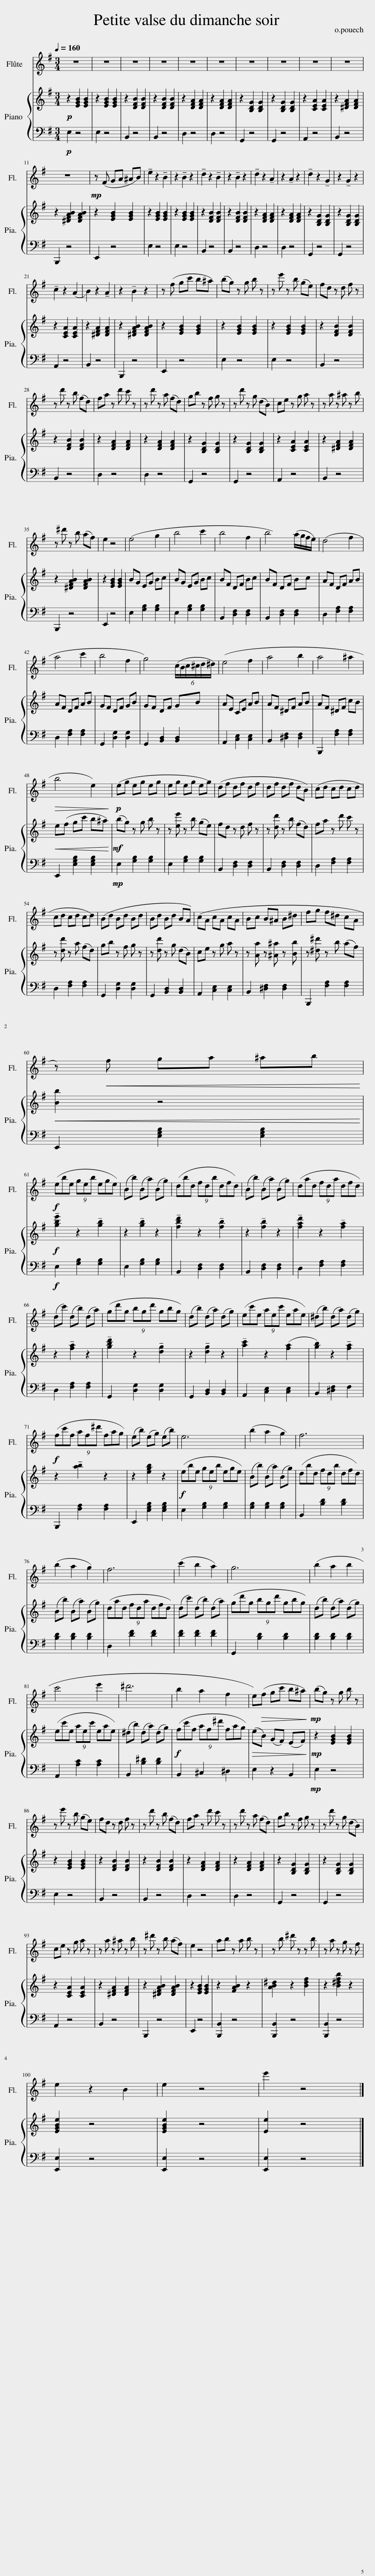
X:1
%%score 1 { 2 | 3 }
L:1/8
Q:1/4=160
M:3/4
I:linebreak $
K:G
V:1 treble
V:2 treble
V:3 bass
V:1
 z6 | z6 | z6 | z6 | z6 | %5
 z6 | z6 | z6 | z6 | z6 |$ %10
 z6 |!mp! z (F GA ^AB) | !tenuto!e2 z2 !tenuto!B2 | z2 !tenuto!B2 z2 | !tenuto!d2 z2 !tenuto!B2 | %15
 z2 !tenuto!B2 z2 | !tenuto!d2 z2 !tenuto!A2 | z2 !tenuto!A2 z2 | !tenuto!d2 z2 !tenuto!G2 | z2 !tenuto!G2 z2 |$ %20
 !tenuto!c2 z2 (A2 | B2) z2 !tenuto!A2 | z2 !tenuto!B2 z2 | z (f gc' b^a) | (bg) z g b z | %25
 z e' z b (ge) | fd z d f z |$ z d' z b (fd) | fa z d' c' z | z d' z a (fd) | %30
 gb z f g z | z d' z g (dB) | ce z g a z | z a z ^a z b |$ z ^d' z b (af) | %35
 e2 z4 | (e4 g2 | b4 c'2 | b4 f2 | b4) (a/g/f/e/) | %40
 (d4 f2 |$ a4 c'2 | b4 f2 | g4) (6:4:6(c/B/c/^c/d/^d/) | (e4 f2 | %45
 a4 b2 | a4 ^a2 |$!>(! b4 e2)!>)! |!p! (eg eg eg | eg eg eg) | %50
 (df df df | df df dB) | (cd cd cd |$ cd cd cd) | (Bd Bd Bd | %55
 Bd Bd BA) | (cA cA cA | Bc B^A B^d | fg f^d cA |$ z)!<(! f ga ^ab!<)! |$ %60
!f! (9:6:9(ebe geb ege) | (Bb) (Ba) (Bg) | (9:6:9(dbd fdb dfd) | (Bb) (Ba) (Bg) | (9:6:9(dad fda dfd) |$ %65
 (dc') (db) (da) | (9:6:9(gd'g bgd' gbg) | (db) (da) (dg) | (9:6:9(ec'e aec' eae) | (^db) (da) (dg) |$ %70
!f! (9:6:9(fc'f af^d' fag) | (eb) (eg) (eb) | e6 | (b2 a2 g2) | f6 |$ %75
 (b2 a2 g2) | f6 | (c'2 b2 a2) | g6 | (b2 a2 b2 |$ %80
 c'4 e'2 | ^d'6 | b2 a2 f2 | e)!>(!(f gc' b^a)!>)! |!mp! (bg) z g b z |$ %85
 z e' z b (ge) | fd z d f z | z d' z b (fd) | fa z d' c' z | z d' z a (fd) | %90
 gb z f g z | z d' z g (dB) |$ ce z g a z | z a z ^a z b | z ^d' z b (af) | %95
 e2 z4 | ab z a b z | z b ^d' z z b | z a z g z f |$ e2 z2 B2 | %100
 e2 z4 | e'2 z4 |] %102
V:2
!p! z2 [EGB]2 [EGB]2 | z2 [EGB]2 [EGB]2 | z2 [DFB]2 [DFB]2 | z2 [DFB]2 [DFB]2 | z2 [DFA]2 [DFA]2 | %5
 z2 [DFA]2 [DFA]2 | z2 [B,DG]2 [B,DG]2 | z2 [B,DG]2 [B,DG]2 | z2 [CEA]2 [CEA]2 | z2 [^DFA]2 [DFA]2 |$ %10
 z2 [^DFAB]2 [DFAB]2 | z2 [EGB]2 [EGB]2 | z2 [EGB]2 [EGB]2 | z2 [EGB]2 [EGB]2 | z2 [DFB]2 [DFB]2 | %15
 z2 [DFB]2 [DFB]2 | z2 [DFA]2 [DFA]2 | z2 [DFA]2 [DFA]2 | z2 [B,DG]2 [B,DG]2 | z2 [B,DG]2 [B,DG]2 |$ %20
 z2 [CEA]2 [CEA]2 | z2 [^DFA]2 [DFA]2 | z2 [^DFAB]2 [DFAB]2 | z2 [EGB]2 [EGB]2 | z2 [EGB]2 [EGB]2 | %25
 z2 [EGB]2 [EGB]2 | z2 [DFB]2 [DFB]2 |$ z2 [DFB]2 [DFB]2 | z2 [DFA]2 [DFA]2 | z2 [DFA]2 [DFA]2 | %30
 z2 [B,DG]2 [B,DG]2 | z2 [B,DG]2 [B,DG]2 | z2 [CEA]2 [CEA]2 | z2 [^DFA]2 [DFA]2 |$ z2 [^DFAB]2 [DFAB]2 | %35
 z2 [EGB]2 [EGB]2 | BG EG Bc | BG EG Bc | BF DF Bc | BF DF Bc | %40
 AF DF AB |$ AF DF AB | GF DF GB | GF DF GB | AE CE AB | %45
 AF ^DF AB | AF ^DF cB |$!<(! e(f gc' b^a)!<)! |!mf! (bg) z g b z | z [ee'] z b (ge) | %50
 fd z d f z | z [dd'] z b (fd) | fa z d' c' z |$ z [dd'] z a (fd) | gb z f g z | %55
 z [dd'] z g (dB) | ce z g a z | z [Aa] z [^A^a] z [Bb] | z [^d^d'] z b (af) |$!<(! [Bb]2 z4!<)! |$ %60
!f! !tenuto![gbe']2 z2 !tenuto![gb]2 | z2 !tenuto![gb]2 z2 | !tenuto![fbd']2 z2 !tenuto![fb]2 | z2 !tenuto![fb]2 z2 | !tenuto![fad']2 z2 !tenuto![fa]2 |$ %65
 z2 !tenuto![fa]2 z2 | !tenuto![gbd']2 z2 !tenuto![dg]2 | z2 !tenuto![dg]2 z2 | !tenuto![ac']2 z2 ([fa]2 | [gb]2) z2 !tenuto![fa]2 |$ %70
 z2 !tenuto![ab]2 z2 | z2 [egb]2 z2 |!f! (9:6:9(ebe geb ege) | (Bb) (Ba) (Bg) | (9:6:9(dbd fdb dfd) |$ %75
 (Bb) (Ba) (Bg) | (9:6:9(dad fda dfd) | (dc') (db) (da) | (9:6:9(gd'g bgd' gbg) | (db) (da) (dg) |$ %80
 (9:6:9(ec'e aec' eae) | (^db) (da) (dg) |!f! (9:6:9(fc'f af^d' fag) |!>(! (eB) (GF) (EF)!>)! |!mp! z2 [EGB]2 [EGB]2 |$ %85
 z2 [EGB]2 [EGB]2 | z2 [DFB]2 [DFB]2 | z2 [DFB]2 [DFB]2 | z2 [DFA]2 [DFA]2 | z2 [DFA]2 [DFA]2 | %90
 z2 [B,DG]2 [B,DG]2 | z2 [B,DG]2 [B,DG]2 |$ z2 [CEA]2 [CEA]2 | z2 [^DFA]2 [DFA]2 | z2 [^DFAB]2 [DFAB]2 | %95
 z2 [EGB]2 [EGB]2 | z2 [FAB]2 z2 | [AB^d]2 z2 [Bdf]2 | z2 [B^dfb]2 z2 |$ [EGBe]2 z4 | %100
 [EGBe]2 z4 | [Ee]2 z4 |] %102
V:3
!p! E,2 z4 | E,2 z4 | B,,2 z4 | B,,2 z4 | D,2 z4 | %5
 D,2 z4 | G,,2 z4 | G,,2 z4 | A,,2 z4 | B,,2 z4 |$ %10
 B,,,2 z4 | E,,2 z4 | E,2 z4 | E,2 z4 | B,,2 z4 | %15
 B,,2 z4 | D,2 z4 | D,2 z4 | G,,2 z4 | G,,2 z4 |$ %20
 A,,2 z4 | B,,2 z4 | B,,,2 z4 | E,,2 z4 | E,2 z4 | %25
 E,2 z4 | B,,2 z4 |$ B,,2 z4 | D,2 z4 | D,2 z4 | %30
 G,,2 z4 | G,,2 z4 | A,,2 z4 | B,,2 z4 |$ B,,,2 z4 | %35
 E,,2 z4 | E,2 [G,B,]2 [G,B,]2 | E,2 [G,B,]2 [G,B,]2 | B,,2 [D,F,]2 [D,F,]2 | B,,2 [D,F,]2 [D,F,]2 | %40
 D,2 [F,A,]2 [F,A,]2 |$ D,2 [F,A,]2 [F,A,]2 | G,,2 [D,G,]2 [D,G,]2 | G,,2 [B,,D,]2 [B,,D,]2 | A,,2 [C,E,]2 [C,E,]2 | %45
 B,,2 [^D,F,]2 [D,F,]2 | B,,,2 [F,A,]2 [F,A,]2 |$ E,,2 [E,G,B,]2 [E,G,B,]2 |!mp! E,2 [G,B,]2 [G,B,]2 | E,2 [G,B,]2 [G,B,]2 | %50
 B,,2 [D,F,]2 [D,F,]2 | B,,2 [D,F,]2 [D,F,]2 | D,2 [F,A,]2 [F,A,]2 |$ D,2 [F,A,]2 [F,A,]2 | G,,2 [D,G,]2 [D,G,]2 | %55
 G,,2 [B,,D,]2 [B,,D,]2 | A,,2 [C,E,]2 [C,E,]2 | B,,2 [^D,F,]2 [D,F,]2 | B,,,2 [F,A,]2 [F,A,]2 |$ E,,2 [E,G,B,]2 [E,G,B,]2 |$ %60
!f! E,2 [G,B,]2 [G,B,]2 | E,2 [G,B,]2 [G,B,]2 | B,,2 [D,F,]2 [D,F,]2 | B,,2 [D,F,]2 [D,F,]2 | D,2 [F,A,]2 [F,A,]2 |$ %65
 D,2 [F,A,]2 [F,A,]2 | G,,2 [D,G,]2 [D,G,]2 | G,,2 [B,,D,]2 [B,,D,]2 | A,,2 [C,E,]2 [C,E,]2 | B,,2 [^D,F,]2 F,2 |$ %70
 B,,,2 [F,A,]2 [F,A,]2 | E,,2 [E,G,B,]2 [E,G,B,]2 | E,2 [G,B,]2 [G,B,]2 | [G,B,]2 [G,B,]2 [G,B,]2 | B,,2 [B,D]2 [B,D]2 |$ %75
 [B,D]2 [B,D]2 [B,D]2 | D,2 [DF]2 [DF]2 | [DF]2 [DF]2 [DF]2 | G,,2 [B,D]2 [B,D]2 | [B,D]2 [B,D]2 [B,D]2 |$ %80
 A,,2 [A,C]2 [A,C]2 | B,,2 [B,^D]2 [B,D]2 | B,,2 ^C,2 ^D,2 | E,2 z2 B,,2 |!mp! E,2 z4 |$ %85
 E,2 z4 | B,,2 z4 | B,,2 z4 | D,2 z4 | D,2 z4 | %90
 G,,2 z4 | G,,2 z4 |$ A,,2 z4 | B,,2 z4 | B,,,2 z4 | %95
 E,,2 z4 | [B,,,B,,]2 z4 | [B,,,B,,]2 z4 | [B,,,B,,]2 z4 |$ [E,,E,]2 z4 | %100
 [E,,E,]2 z4 | [E,,E,]2 z4 |] %102
